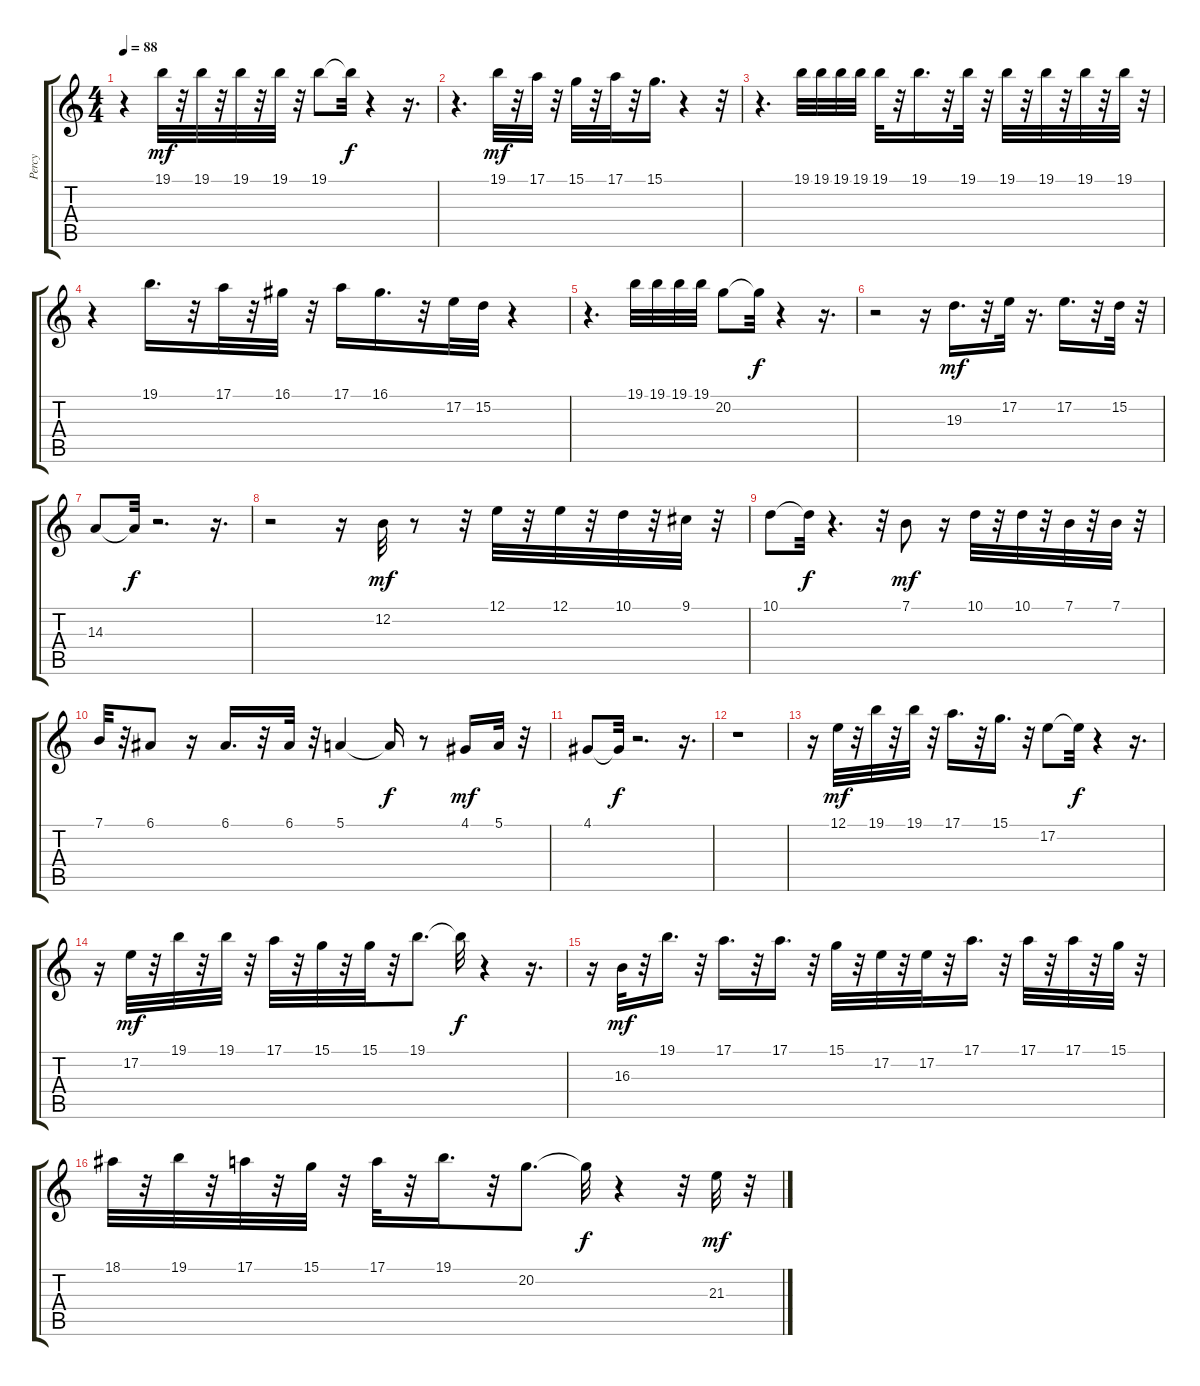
\track ("Percy" "Percy") {instrument fx8scifi}
\staff {score tabs}
\tuning (E4 B3 G3 D3 A2 E2) {hide}
\ts (4 4)
\tempo 88
\clef g2
\ks c
r.4{dy mf} 19.1.32 r.32 19.1.32 r.32 19.1.32 r.32 19.1.32 r.32 19.1.8 19.1{t}.32{dy f} r.4 r.16{d} |
r.4{d} 19.1.32{dy mf} r.32 17.1.32 r.32 15.1.32 r.32 17.1.32 r.32 15.1.16{d} r.4 r.32 |
r.4{d} 19.1.32 19.1.32 19.1.32 19.1.32 19.1.32 r.32 19.1.16{d} r.32 19.1.32 r.32 19.1.32 r.32 19.1.32 r.32 19.1.32 r.32 19.1.32 r.32 |
r.4 19.1.16{d} r.32 17.1.32 r.32 16.1.32 r.32 17.1.16 16.1.16{d} r.32 17.2.32 15.2.32 r.4 |
r.4{d} 19.1.32 19.1.32 19.1.32 19.1.32 20.2.8 20.2{t}.32{dy f} r.4 r.16{d} |
r.2 r.16 19.3.16{d dy mf} r.32 17.2.32 r.16{d} 17.2.16{d} r.32 15.2.32 r.32 |
14.3.8 14.3{t}.32{dy f} r.2{d} r.16{d} |
r.2 r.16 12.2.32{dy mf} r.8 r.32 12.1.32 r.32 12.1.32 r.32 10.1.32 r.32 9.1.32 r.32 |
10.1.8 10.1{t}.32{dy f} r.4{d} r.32 7.1.8{dy mf} r.16 10.1.32 r.32 10.1.32 r.32 7.1.32 r.32 7.1.32 r.32 |
7.1.32 r.32 6.1.8 r.16 6.1.16{d} r.32 6.1.32 r.32 5.1.4 5.1{t}.16{dy f} r.8 4.1.16{dy mf} 5.1.32 r.32 |
4.1.8 4.1{t}.32{dy f} r.2{d} r.16{d} |
r.1 |
r.16 12.1.32{dy mf} r.32 19.1.32 r.32 19.1.32 r.32 17.1.16{d} r.32 15.1.16{d} r.32 17.2.8 17.2{t}.32{dy f} r.4 r.16{d} |
r.16 17.2.32{dy mf} r.32 19.1.32 r.32 19.1.32 r.32 17.1.32 r.32 15.1.32 r.32 15.1.32 r.32 19.1.8{d} 19.1{t}.32{dy f} r.4 r.16{d} |
r.16 16.3.32{dy mf} r.32 19.1.16{d} r.32 17.1.16{d} r.32 17.1.16{d} r.32 15.1.32 r.32 17.2.32 r.32 17.2.32 r.32 17.1.16{d} r.32 17.1.32 r.32 17.1.32 r.32 15.1.32 r.32 |
18.1.32 r.32 19.1.32 r.32 17.1.32 r.32 15.1.32 r.32 17.1.32 r.32 19.1.16{d} r.32 20.2.8{d} 20.2{t}.32{dy f} r.4 r.32 21.3.32{dy mf} r.32
